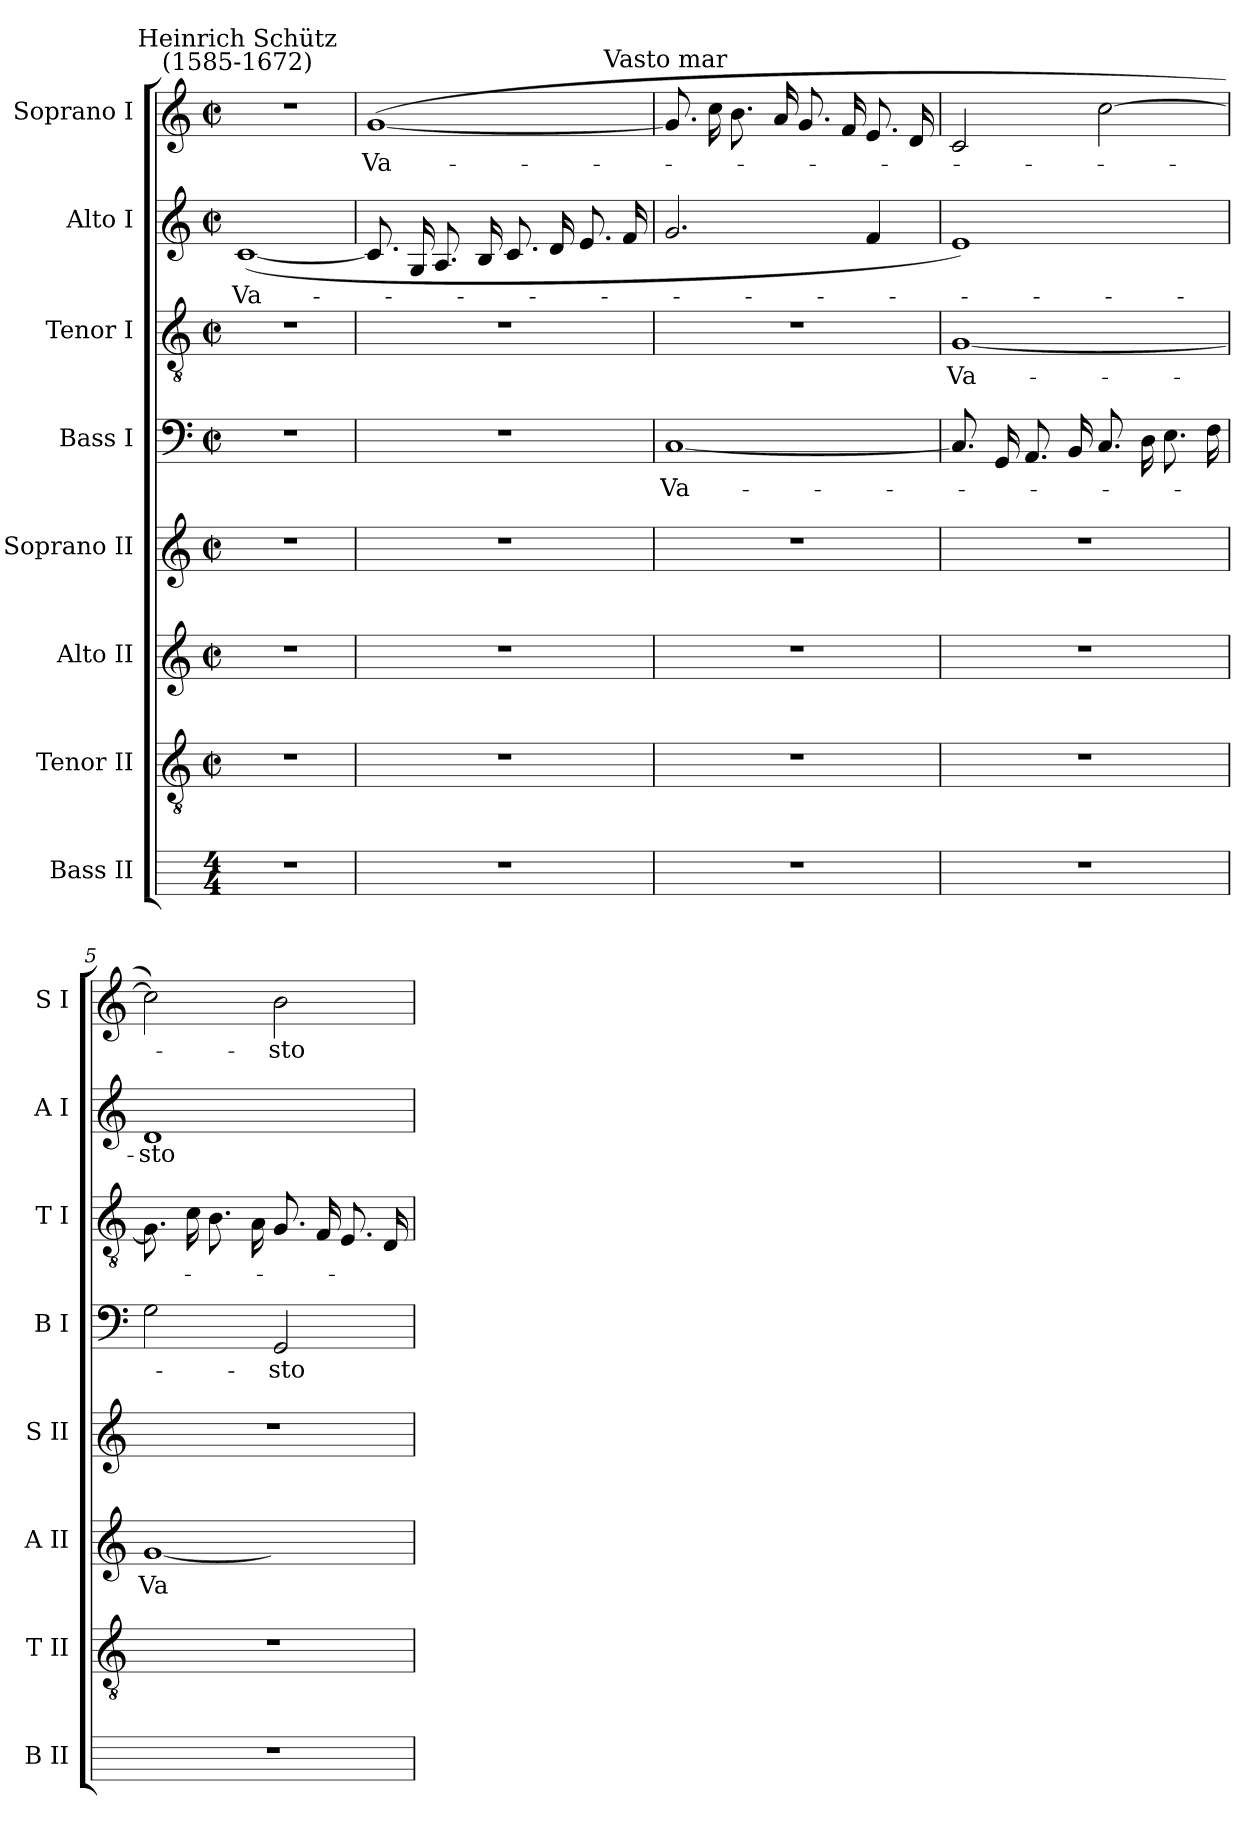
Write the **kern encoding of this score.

**kern	**kern	**kern	**text	**kern	**kern	**text	**kern	**text	**kern	**text	**kern	**text
*part8	*part7	*part6	*part6	*part5	*part4	*part4	*part3	*part3	*part2	*part2	*part1	*part1
*staff8	*staff7	*staff6	*staff6	*staff5	*staff4	*staff4	*staff3	*staff3	*staff2	*staff2	*staff1	*staff1
*I"Bass II	*I"Tenor II	*I"Alto II	*	*I"Soprano II	*I"Bass I	*	*I"Tenor I	*	*I"Alto I	*	*I"Soprano I	*
*I'B II	*I'T II	*I'A II	*	*I'S II	*I'B I	*	*I'T I	*	*I'A I	*	*I'S I	*
*	*clefGv2	*clefG2	*	*clefG2	*clefF4	*	*clefGv2	*	*clefG2	*	*clefG2	*
*	*k[]	*k[]	*	*k[]	*k[]	*	*k[]	*	*k[]	*	*k[]	*
*	*C:	*C:	*	*C:	*C:	*	*C:	*	*C:	*	*C:	*
*M4/4	*M2/2	*M2/2	*	*M2/2	*M2/2	*	*M2/2	*	*M2/2	*	*M2/2	*
*	*met(c|)	*met(c|)	*	*met(c|)	*met(c|)	*	*met(c|)	*	*met(c|)	*	*met(c|)	*
=1	=1	=1	=1	=1	=1	=1	=1	=1	=1	=1	=1	=1
!	!	!	!	!	!	!	!	!	!	!	!LO:TX:a:cj:t=Heinrich Schütz\n(1585-1672)	!
!	!	!	!	!	!	!	!	!	!	!LO:LY:b	!	!
1r	1r	1r	.	1r	1r	.	1r	.	(<[1c	Va-	1r	.
=2	=2	=2	=2	=2	=2	=2	=2	=2	=2	=2	=2	=2
!	!	!	!	!	!	!	!	!	!	!	!	!LO:LY:b
1r	1r	1r	.	1r	1r	.	1r	.	8.cL]	.	(>[1g	Va-
.	.	.	.	.	.	.	.	.	16GL	.	.	.
.	.	.	.	.	.	.	.	.	8.A	.	.	.
.	.	.	.	.	.	.	.	.	16BJ	.	.	.
.	.	.	.	.	.	.	.	.	8.cL	.	.	.
.	.	.	.	.	.	.	.	.	16dL	.	.	.
.	.	.	.	.	.	.	.	.	8.e	.	.	.
.	.	.	.	.	.	.	.	.	16fJ	.	.	.
=3	=3	=3	=3	=3	=3	=3	=3	=3	=3	=3	=3	=3
!	!	!	!	!	!	!	!	!	!	!	!LO:TX:a:cj:t=Vasto mar	!
!	!	!	!	!	!	!LO:LY:b	!	!	!	!	!	!
1r	1r	1r	.	1r	[1C	Va-	1r	.	2.g	.	8.gL]	.
.	.	.	.	.	.	.	.	.	.	.	16ccL	.
.	.	.	.	.	.	.	.	.	.	.	8.b	.
.	.	.	.	.	.	.	.	.	.	.	16aJ	.
.	.	.	.	.	.	.	.	.	.	.	8.gL	.
.	.	.	.	.	.	.	.	.	.	.	16fL	.
.	.	.	.	.	.	.	.	.	4f	.	8.e	.
.	.	.	.	.	.	.	.	.	.	.	16dJ	.
=4	=4	=4	=4	=4	=4	=4	=4	=4	=4	=4	=4	=4
!	!	!	!	!	!	!	!	!LO:LY:b	!	!	!	!
1r	1r	1r	.	1r	8.CL]	.	[1G	Va-	1e)	.	2c	.
.	.	.	.	.	16GGL	.	.	.	.	.	.	.
.	.	.	.	.	8.AA	.	.	.	.	.	.	.
.	.	.	.	.	16BBJ	.	.	.	.	.	.	.
.	.	.	.	.	8.CL	.	.	.	.	.	[2cc	.
.	.	.	.	.	16DL	.	.	.	.	.	.	.
.	.	.	.	.	8.E	.	.	.	.	.	.	.
.	.	.	.	.	16FJ	.	.	.	.	.	.	.
=5	=5	=5	=5	=5	=5	=5	=5	=5	=5	=5	=5	=5
!	!	!	!LO:LY:b	!	!	!	!	!	!	!LO:LY:b	!	!
1r	1r	[1g	Va-	1r	2G	.	8.G\L]	.	1d	sto	2cc])	.
.	.	.	.	.	.	.	16c\L	.	.	.	.	.
.	.	.	.	.	.	.	8.B\	.	.	.	.	.
.	.	.	.	.	.	.	16A\J	.	.	.	.	.
!	!	!	!	!	!	!LO:LY:b	!	!	!	!	!	!LO:LY:b
.	.	.	.	.	2GG	sto	8.GL	.	.	.	2b	sto
.	.	.	.	.	.	.	16FL	.	.	.	.	.
.	.	.	.	.	.	.	8.E	.	.	.	.	.
.	.	.	.	.	.	.	16DJ	.	.	.	.	.
=	=	=	=	=	=	=	=	=	=	=	=	=
*-	*-	*-	*-	*-	*-	*-	*-	*-	*-	*-	*-	*-
